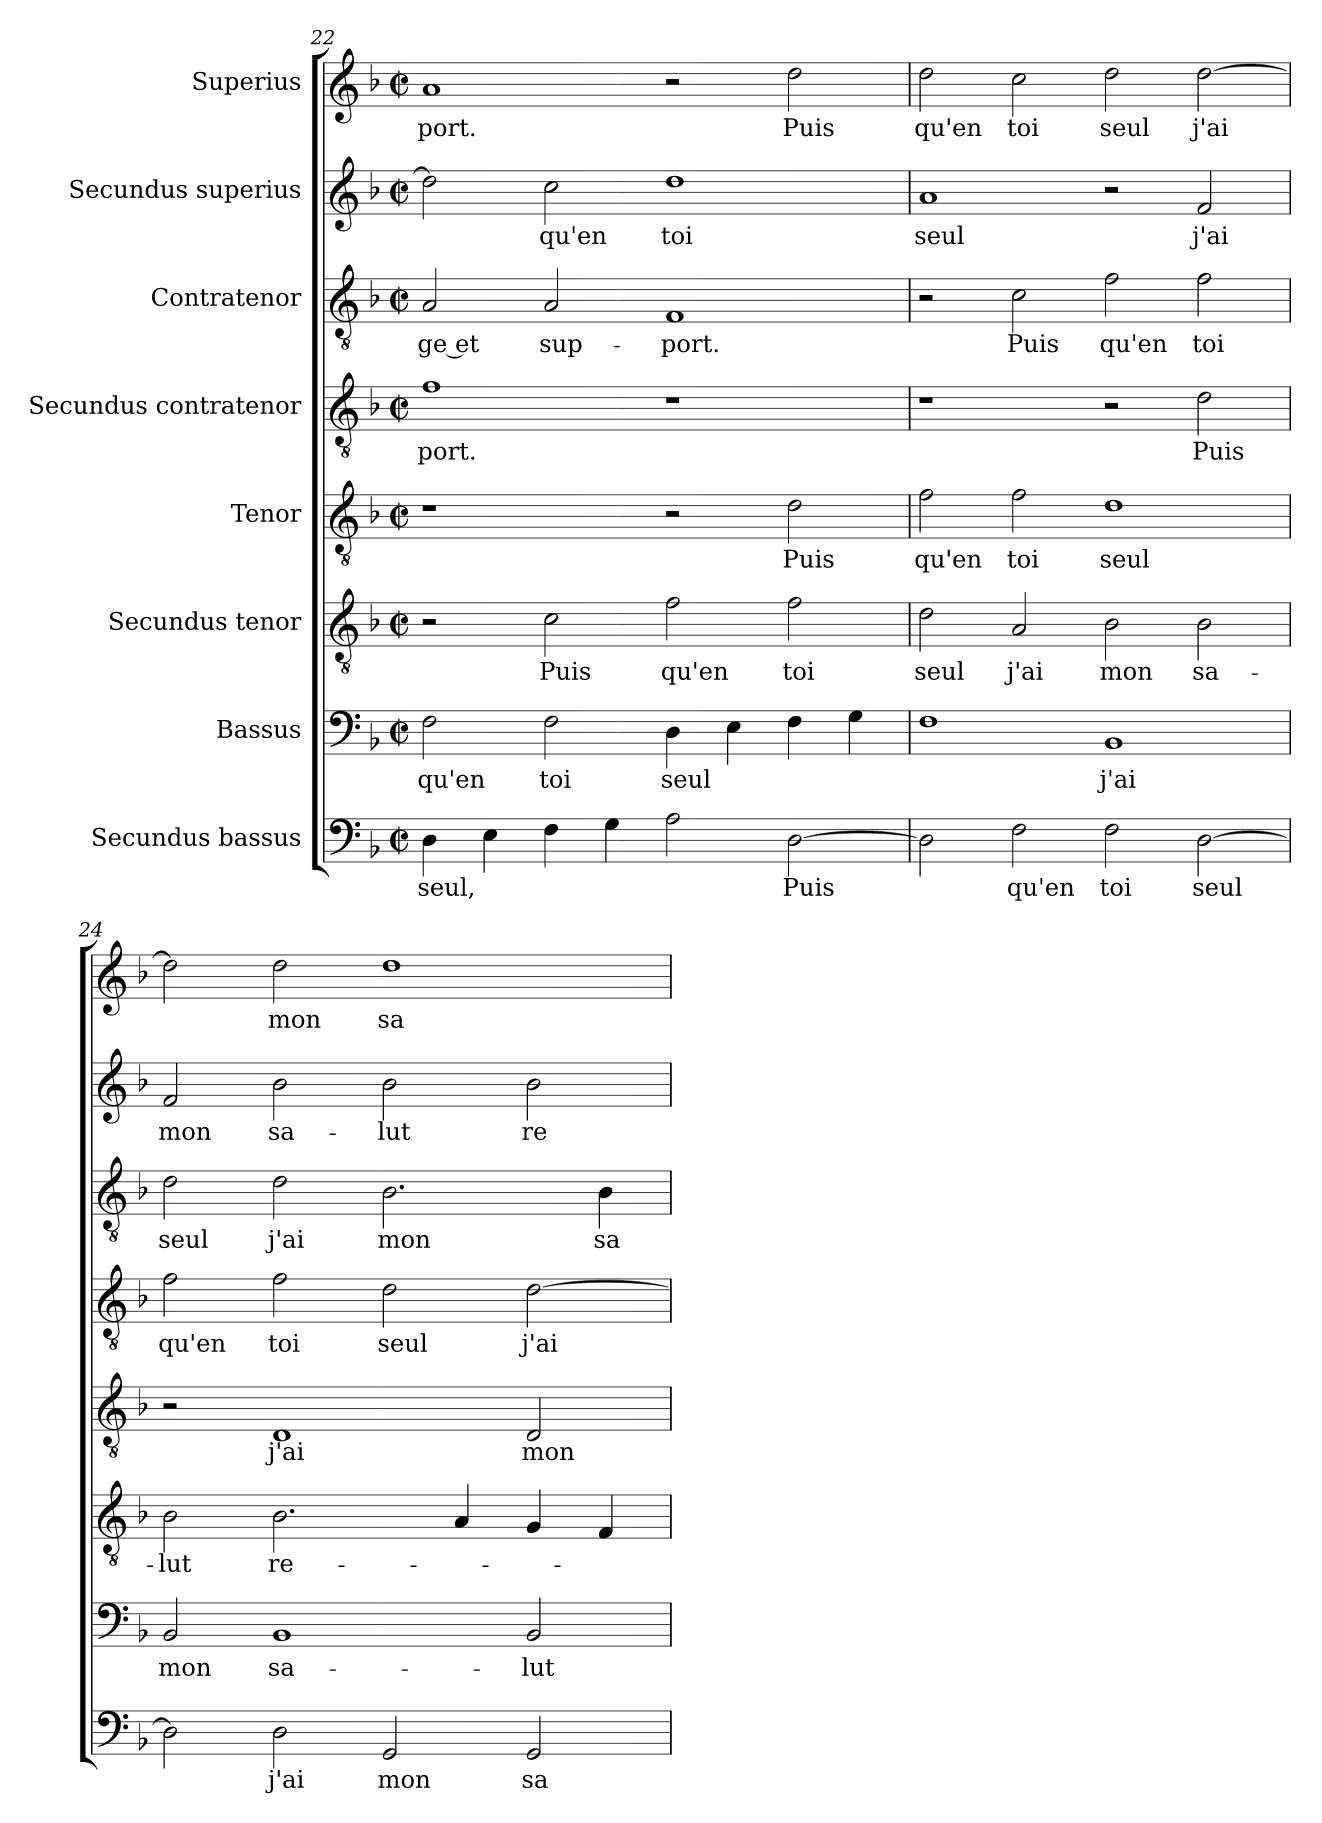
**kern	**text	**kern	**text	**kern	**text	**kern	**text	**kern	**text	**kern	**text	**kern	**text	**kern	**text
*part8	*part8	*part7	*part7	*part6	*part6	*part5	*part5	*part4	*part4	*part3	*part3	*part2	*part2	*part1	*part1
*staff8	*staff8	*staff7	*staff7	*staff6	*staff6	*staff5	*staff5	*staff4	*staff4	*staff3	*staff3	*staff2	*staff2	*staff1	*staff1
*I"Secundus bassus	*	*I"Bassus	*	*I"Secundus tenor	*	*I"Tenor	*	*I"Secundus contratenor	*	*I"Contratenor	*	*I"Secundus superius	*	*I"Superius	*
*clefF4	*	*clefF4	*	*clefGv2	*	*clefGv2	*	*clefGv2	*	*clefGv2	*	*clefG2	*	*clefG2	*
*k[b-]	*	*k[b-]	*	*k[b-]	*	*k[b-]	*	*k[b-]	*	*k[b-]	*	*k[b-]	*	*k[b-]	*
*F:	*	*F:	*	*F:	*	*F:	*	*F:	*	*F:	*	*F:	*	*F:	*
*M2/2	*	*M2/2	*	*M2/2	*	*M2/2	*	*M2/2	*	*M2/2	*	*M2/2	*	*M2/2	*
*met(c|)	*	*met(c|)	*	*met(c|)	*	*met(c|)	*	*met(c|)	*	*met(c|)	*	*met(c|)	*	*met(c|)	*
=22	=22	=22	=22	=22	=22	=22	=22	=22	=22	=22	=22	=22	=22	=22	=22
4D\	seul,	2F\	qu'en	2r	.	1r	.	1f\	-port.	2A/	-ge et	2dd\]	.	1a/	-port.
4E\	.	.	.	.	.	.	.	.	.	.	.	.	.	.	.
4F\	.	2F\	toi	2c\	Puis	.	.	.	.	2A/	sup-	2cc\	qu'en	.	.
4G\	.	.	.	.	.	.	.	.	.	.	.	.	.	.	.
2A\	.	4D\	seul	2f\	qu'en	2r	.	1r	.	1F/	-port.	1dd\	toi	2r	.
.	.	4E\	.	.	.	.	.	.	.	.	.	.	.	.	.
[2D\	Puis	4F\	.	2f\	toi	2d\	Puis	.	.	.	.	.	.	2dd\	Puis
.	.	4G\	.	.	.	.	.	.	.	.	.	.	.	.	.
=23	=23	=23	=23	=23	=23	=23	=23	=23	=23	=23	=23	=23	=23	=23	=23
2D\]	.	1F\	.	2d\	seul	2f\	qu'en	1r	.	2r	.	1a/	seul	2dd\	qu'en
2F\	qu'en	.	.	2A/	j'ai	2f\	toi	.	.	2c\	Puis	.	.	2cc\	toi
2F\	toi	1BB-/	j'ai	2B-\	mon	1d\	seul	2r	.	2f\	qu'en	2r	.	2dd\	seul
[2D\	seul	.	.	2B-\	sa-	.	.	2d\	Puis	2f\	toi	2f/	j'ai	[2dd\	j'ai
!!LO:LB:g=z
=24	=24	=24	=24	=24	=24	=24	=24	=24	=24	=24	=24	=24	=24	=24	=24
2D\]	.	2BB-/	mon	2B-\	-lut	2r	.	2f\	qu'en	2d\	seul	2f/	mon	2dd\]	.
2D\	j'ai	1BB-/	sa-	2.B-\	re-	1D/	j'ai	2f\	toi	2d\	j'ai	2b-\	sa-	2dd\	mon
2GG/	mon	.	.	.	.	.	.	2d\	seul	2.B-\	mon	2b-\	-lut	1dd\	sa-
.	.	.	.	4A/	.	.	.	.	.	.	.	.	.	.	.
2GG/	sa-	2BB-/	-lut	4G/	.	2D/	mon	[2d\	j'ai	.	.	2b-\	re-	.	.
.	.	.	.	4F/	.	.	.	.	.	4B-\	sa-	.	.	.	.
=	=	=	=	=	=	=	=	=	=	=	=	=	=	=	=
*-	*-	*-	*-	*-	*-	*-	*-	*-	*-	*-	*-	*-	*-	*-	*-
